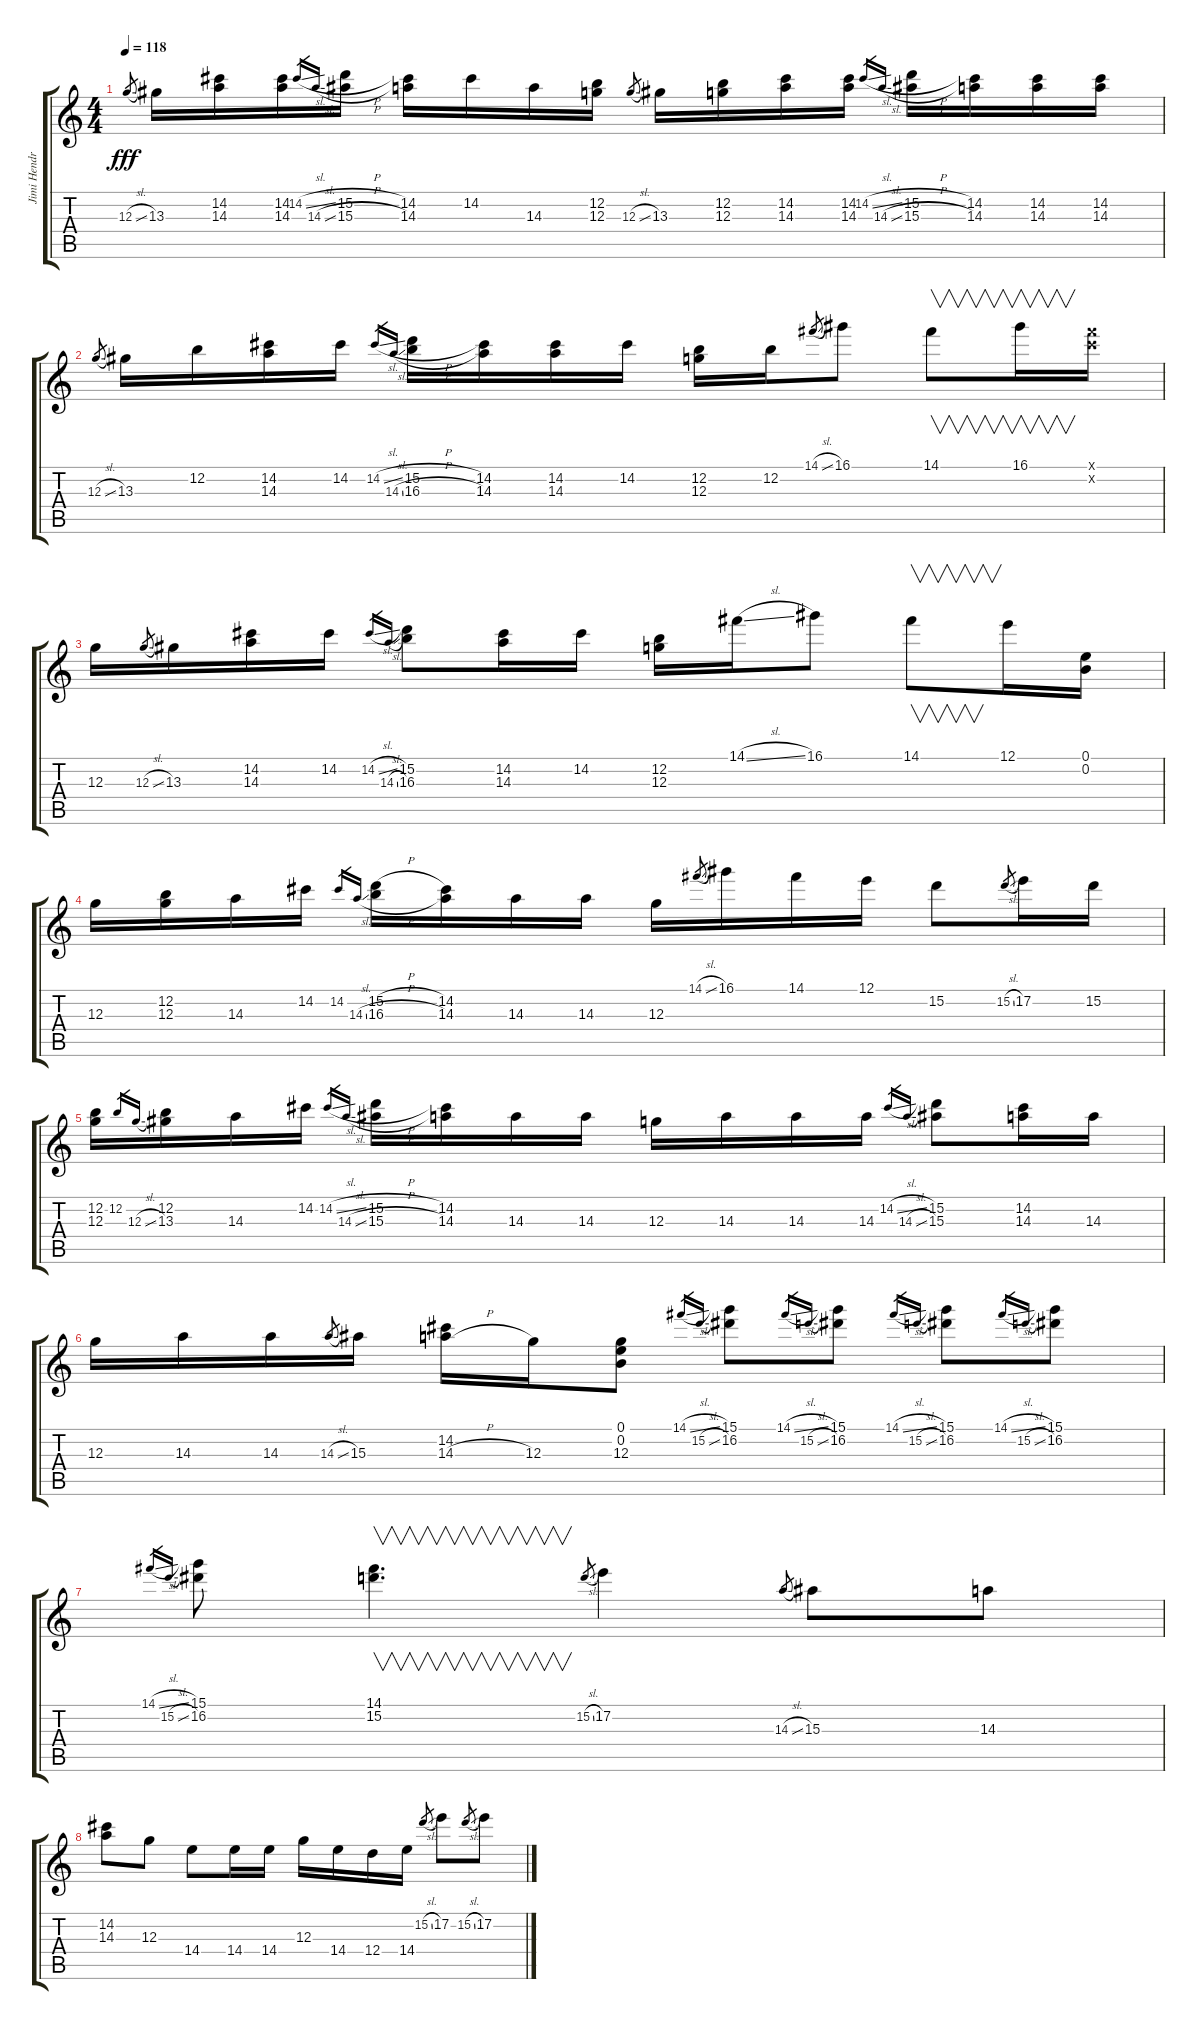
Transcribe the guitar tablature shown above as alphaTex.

\track ("Jimi Hendrix-Guitar" "Jimi Hendr") {instrument acousticguitarsteel}
\staff {score tabs}
\tuning (E4 B3 G3 D3 A2 E2) {hide}
\ts (4 4)
\tempo 118
\clef g2
\ks c
12.3{sl}.8{gr dy fff} 13.3.16 (14.2 14.3).16 (14.2 14.3).16 14.2{sl}.16{gr} 14.3{sl}.16{gr} (15.2{h} 15.3{h}).16 (14.2 14.3).16 14.2.16 14.3.16 (12.2 12.3).16 12.3{sl}.8{gr} 13.3.16 (12.2 12.3).16 (14.2 14.3).16 (14.2 14.3).16 14.2{sl}.16{gr} 14.3{sl}.16{gr} (15.2{h} 15.3{h}).16 (14.2 14.3).16 (14.2 14.3).16 (14.2 14.3).16 |
12.3{sl}.8{gr} 13.3.16 12.2.16 (14.2 14.3).16 14.2.16 14.2{sl}.16{gr} 14.3{sl}.16{gr} (15.2{h} 16.3{h}).16 (14.2 14.3).16 (14.2 14.3).16 14.2.16 (12.2 12.3).16 12.2.16 14.1{sl}.8{gr} 16.1.8 14.1.8{v} 16.1.16{v} (14.1{x} 14.2{x}).16 |
12.3.16 12.3{sl}.8{gr} 13.3.16 (14.2 14.3).16 14.2.16 14.2{sl}.16{gr} 14.3{sl}.16{gr} (15.2 16.3).8 (14.2 14.3).16 14.2.16 (12.2 12.3).16 14.1{sl}.16 16.1.8 14.1.8{v} 12.1.16 (0.1 0.2).16 |
12.3.16 (12.2 12.3).16 14.3.16 14.2.16 14.2.16{gr} 14.3{sl}.16{gr} (15.2{h} 16.3{h}).16 (14.2 14.3).16 14.3.16 14.3.16 12.3.16 14.1{sl}.8{gr} 16.1.16 14.1.16 12.1.16 15.2.8 15.2{sl}.8{gr} 17.2.16 15.2.16 |
(12.2 12.3).16 12.2.16{gr} 12.3{sl}.16{gr} (12.2 13.3).16 14.3.16 14.2.16 14.2{sl}.16{gr} 14.3{sl}.16{gr} (15.2{h} 15.3{h}).16 (14.2 14.3).16 14.3.16 14.3.16 12.3.16 14.3.16 14.3.16 14.3.16 14.2{sl}.16{gr} 14.3{sl}.16{gr} (15.2 15.3).8 (14.2 14.3).16 14.3.16 |
12.3.16 14.3.16 14.3.16 14.3{sl}.8{gr} 15.3.16 (14.2 14.3{h}).16 12.3.16 (0.1 0.2 12.3).8 14.1{sl}.16{gr} 15.2{sl}.16{gr} (15.1 16.2).8 14.1{sl}.16{gr} 15.2{sl}.16{gr} (15.1 16.2).8 14.1{sl}.16{gr} 15.2{sl}.16{gr} (15.1 16.2).8 14.1{sl}.16{gr} 15.2{sl}.16{gr} (15.1 16.2).8 |
14.1{sl}.16{gr} 15.2{sl}.16{gr} (15.1 16.2).8 (14.1 15.2).4{v d} 15.2{sl}.8{gr} 17.2.4 14.3{sl}.8{gr} 15.3.8 14.3.8 |
(14.2 14.3).8 12.3.8 14.4.8 14.4.16 14.4.16 12.3.16 14.4.16 12.4.16 14.4.16 15.2{sl}.8{gr} 17.2.8 15.2{sl}.8{gr} 17.2.8
